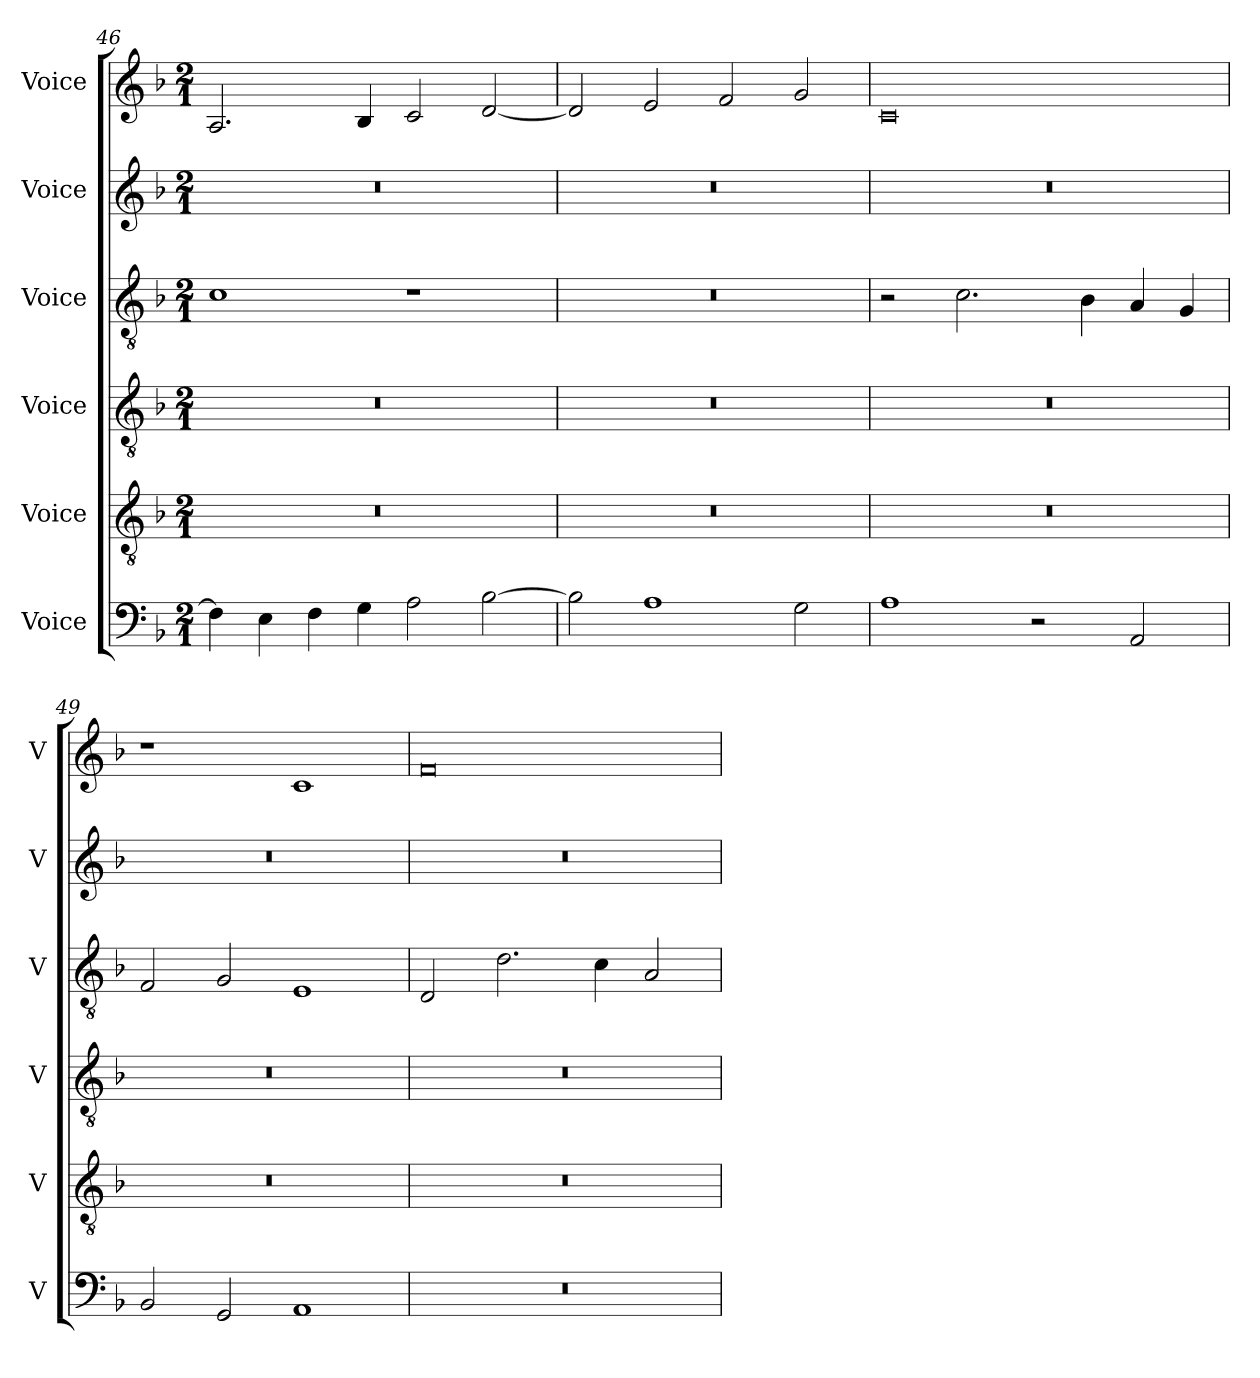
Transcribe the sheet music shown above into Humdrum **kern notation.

**kern	**kern	**kern	**kern	**kern	**kern
*part6	*part5	*part4	*part3	*part2	*part1
*staff6	*staff5	*staff4	*staff3	*staff2	*staff1
*I"Voice	*I"Voice	*I"Voice	*I"Voice	*I"Voice	*I"Voice
*I'V	*I'V	*I'V	*I'V	*I'V	*I'V
*clefF4	*clefGv2	*clefGv2	*clefGv2	*clefG2	*clefG2
*k[b-]	*k[b-]	*k[b-]	*k[b-]	*k[b-]	*k[b-]
*M2/1	*M2/1	*M2/1	*M2/1	*M2/1	*M2/1
=46	=46	=46	=46	=46	=46
4F\]	0r	0r	1c	0r	2.A/
4E\	.	.	.	.	.
4F\	.	.	.	.	.
4G\	.	.	.	.	4B-/
2A\	.	.	1r	.	2c/
[2B-\	.	.	.	.	[2d/
=47	=47	=47	=47	=47	=47
2B-\]	0r	0r	0r	0r	2d/]
1A	.	.	.	.	2e/
.	.	.	.	.	2f/
2G\	.	.	.	.	2g/
!!LO:PB:g=z
=48	=48	=48	=48	=48	=48
1A	0r	0r	2r	0r	0c
.	.	.	2.c\	.	.
2r	.	.	.	.	.
.	.	.	4B-\	.	.
2AA/	.	.	4A/	.	.
.	.	.	4G/	.	.
=49	=49	=49	=49	=49	=49
2BB-/	0r	0r	2F/	0r	1r
2GG/	.	.	2G/	.	.
1AA	.	.	1E	.	1c
=50	=50	=50	=50	=50	=50
0r	0r	0r	2D/	0r	0f
.	.	.	2.d\	.	.
.	.	.	4c\	.	.
.	.	.	2A/	.	.
=	=	=	=	=	=
*-	*-	*-	*-	*-	*-
